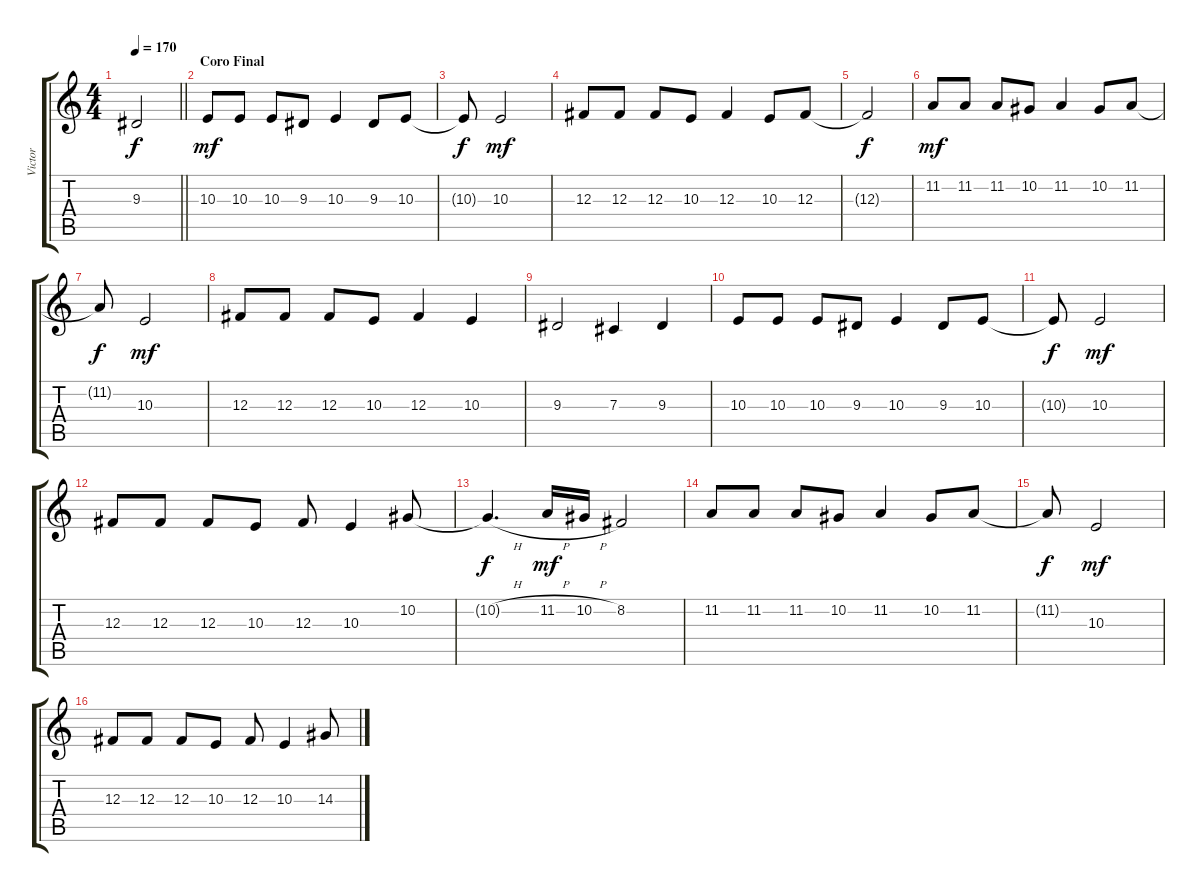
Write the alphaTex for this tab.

\track ("Victor" "Victor") {instrument lead2sawtooth}
\staff {score tabs}
\tuning (Eb4 Bb3 Gb3 Db3 Ab2 Eb2) {hide}
\ts (4 4)
\tempo 170
\clef g2
\barLineRight lightlight
\ks c
9.3{t}.2{dy f} |
\section ("" "Coro Final")
10.3.8{dy mf} 10.3.8 10.3.8 9.3.8 10.3.4 9.3.8 10.3.8 |
10.3{t}.8{dy f} 10.3.2{dy mf} |
12.3.8 12.3.8 12.3.8 10.3.8 12.3.4 10.3.8 12.3.8 |
12.3{t}.2{dy f} |
11.2.8{dy mf} 11.2.8 11.2.8 10.2.8 11.2.4 10.2.8 11.2.8 |
11.2{t}.8{dy f} 10.3.2{dy mf} |
12.3.8 12.3.8 12.3.8 10.3.8 12.3.4 10.3.4 |
9.3.2 7.3.4 9.3.4 |
10.3.8 10.3.8 10.3.8 9.3.8 10.3.4 9.3.8 10.3.8 |
10.3{t}.8{dy f} 10.3.2{dy mf} |
12.3.8 12.3.8 12.3.8 10.3.8 12.3.8 10.3.4 10.2.8 |
10.2{h t}.4{d dy f} 11.2{h}.16{dy mf} 10.2{h}.16 8.2.2 |
11.2.8 11.2.8 11.2.8 10.2.8 11.2.4 10.2.8 11.2.8 |
11.2{t}.8{dy f} 10.3.2{dy mf} |
12.3.8 12.3.8 12.3.8 10.3.8 12.3.8 10.3.4 14.3.8
